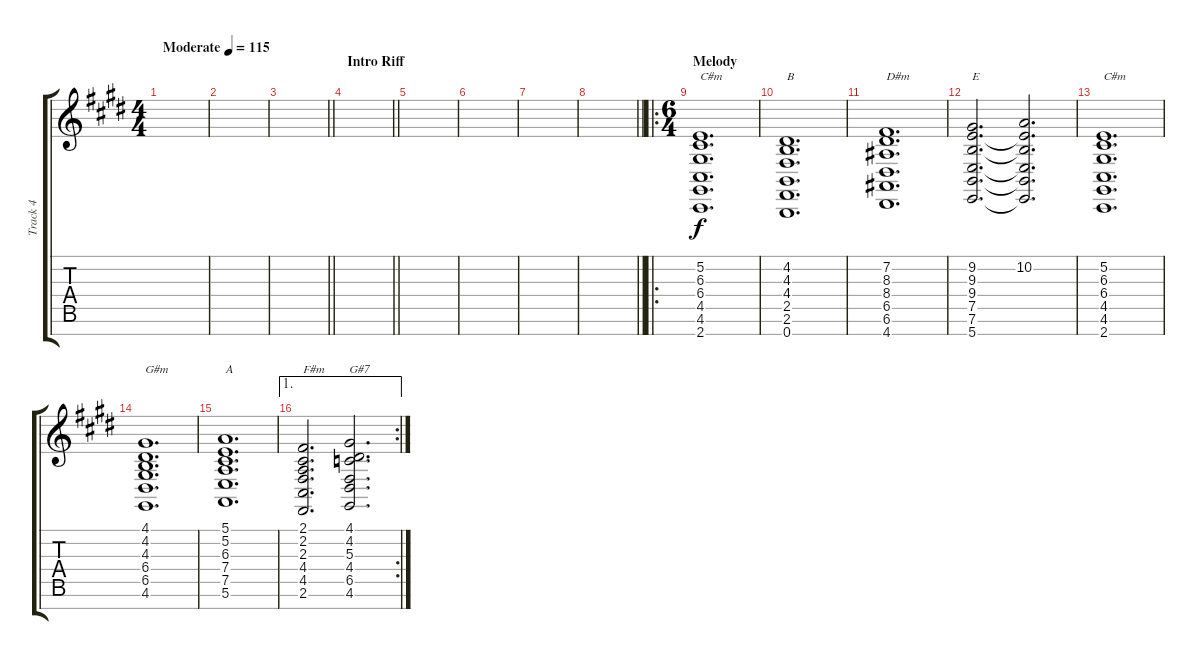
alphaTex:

\track ("Track 4" "Track 4") {instrument churchorgan}
\staff {score tabs}
\tuning (E4 B3 G3 D3 A2 E2 B1) {hide}
\ts (4 4)
\tempo (115 "Moderate")
\clef g2
\ks c#minor
|
|
\barLineRight lightlight
|
\section ("" "Intro Riff")
\barLineRight lightlight
|
|
|
|
\barLineRight lightlight
|
\ro
\ts (6 4)
\section ("" "Melody")
(5.2 6.3 6.4 4.5 4.6 2.7).1{d txt "C#m"} |
(4.2 4.3 4.4 2.5 2.6 0.7).1{d txt "B" dy f} |
(7.2 8.3 8.4 6.5 6.6 4.7).1{d txt "D#m"} |
(9.2 9.3 9.4 7.5 7.6 5.7).2{d txt "E"} (10.2 9.3{t} 9.4{t} 7.5{t} 7.6{t} 5.7{t}).2{d} |
(5.2 6.3 6.4 4.5 4.6 2.7).1{d txt "C#m"} |
(4.1 4.2 4.3 6.4 6.5 4.6).1{d txt "G#m"} |
(5.1 5.2 6.3 7.4 7.5 5.6).1{d txt "A"} |
\ae 1
\rc 2
(2.1 2.2 2.3 4.4 4.5 2.6).2{d txt "F#m"} (4.1 4.2 5.3 4.4 6.5 4.6).2{d txt "G#7"}
